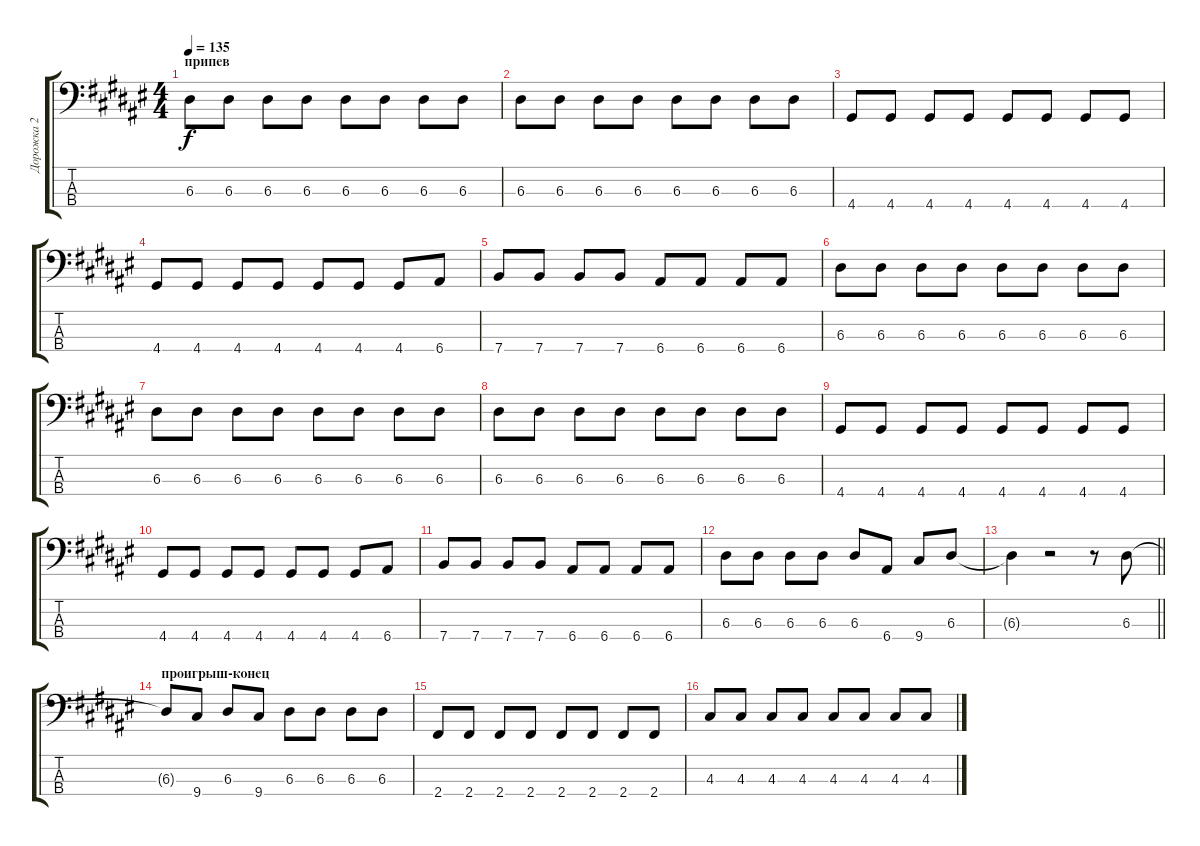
\track ("Дорожка 2" "Дорожка 2") {instrument electricbassfinger}
\staff {score tabs}
\tuning (G2 D2 A1 E1) {hide}
\ts (4 4)
\section ("" "припев")
\tempo 135
\clef f4
\ks d#minor
6.3.8{dy f} 6.3.8 6.3.8 6.3.8 6.3.8 6.3.8 6.3.8 6.3.8 |
6.3.8 6.3.8 6.3.8 6.3.8 6.3.8 6.3.8 6.3.8 6.3.8 |
4.4.8 4.4.8 4.4.8 4.4.8 4.4.8 4.4.8 4.4.8 4.4.8 |
4.4.8 4.4.8 4.4.8 4.4.8 4.4.8 4.4.8 4.4.8 6.4.8 |
7.4.8 7.4.8 7.4.8 7.4.8 6.4.8 6.4.8 6.4.8 6.4.8 |
6.3.8 6.3.8 6.3.8 6.3.8 6.3.8 6.3.8 6.3.8 6.3.8 |
6.3.8 6.3.8 6.3.8 6.3.8 6.3.8 6.3.8 6.3.8 6.3.8 |
6.3.8 6.3.8 6.3.8 6.3.8 6.3.8 6.3.8 6.3.8 6.3.8 |
4.4.8 4.4.8 4.4.8 4.4.8 4.4.8 4.4.8 4.4.8 4.4.8 |
4.4.8 4.4.8 4.4.8 4.4.8 4.4.8 4.4.8 4.4.8 6.4.8 |
7.4.8 7.4.8 7.4.8 7.4.8 6.4.8 6.4.8 6.4.8 6.4.8 |
6.3.8 6.3.8 6.3.8 6.3.8 6.3.8 6.4.8 9.4.8 6.3.8 |
\barLineRight lightlight
6.3{t}.4 r.2 r.8 6.3.8 |
\section ("" " проигрыш-конец")
6.3{t}.8 9.4.8 6.3.8 9.4.8 6.3.8 6.3.8 6.3.8 6.3.8 |
2.4.8 2.4.8 2.4.8 2.4.8 2.4.8 2.4.8 2.4.8 2.4.8 |
4.3.8 4.3.8 4.3.8 4.3.8 4.3.8 4.3.8 4.3.8 4.3.8
